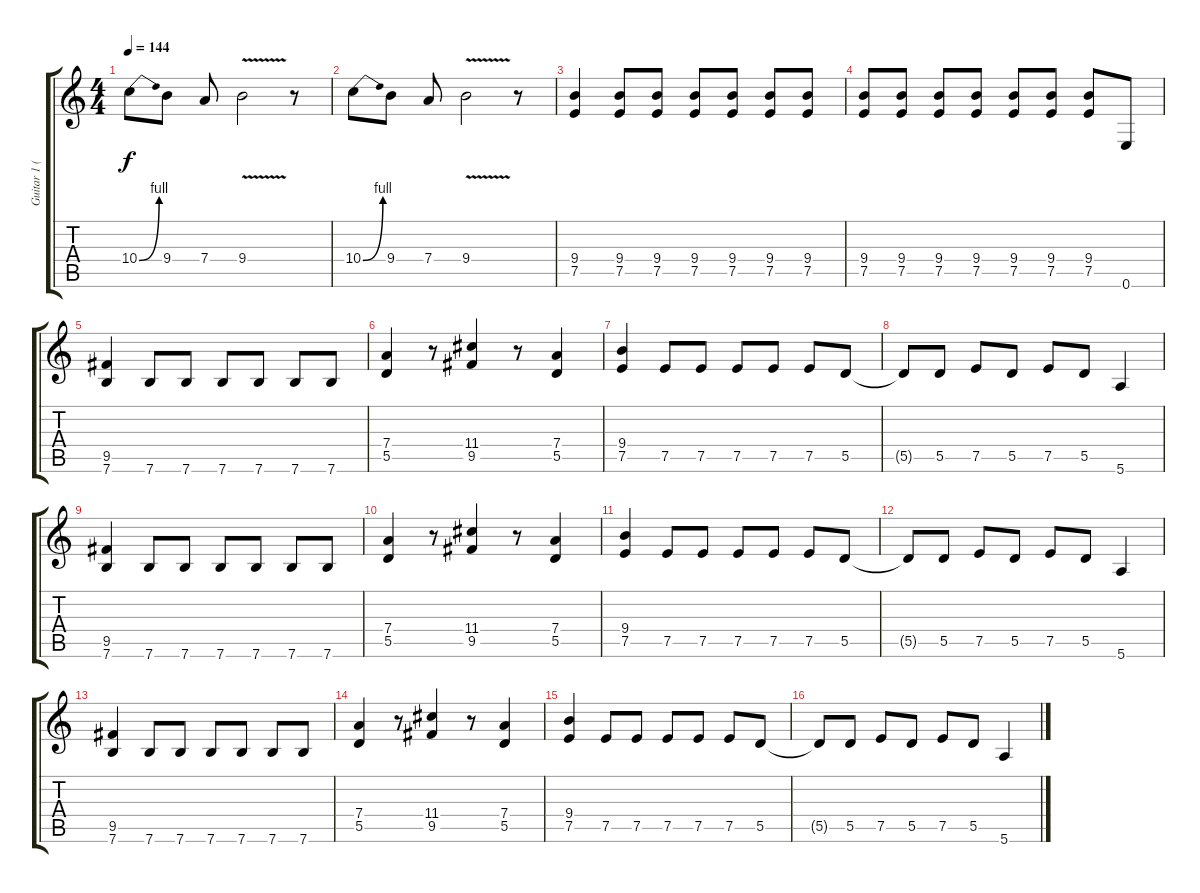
\track ("Guitar 1 (Saboter)" "Guitar 1 (") {instrument overdrivenguitar}
\staff {score tabs}
\tuning (E4 B3 G3 D3 A2 E2) {hide}
\ts (4 4)
\tempo 144
\clef g2
\ks c
10.4{be (bend 0 0 60 4)}.8{dy f} 9.4.8 7.4.8 9.4{v}.2 r.8 |
10.4{be (bend 0 0 60 4)}.8 9.4.8 7.4.8 9.4{v}.2 r.8 |
(9.4 7.5).4 (9.4 7.5).8 (9.4 7.5).8 (9.4 7.5).8 (9.4 7.5).8 (9.4 7.5).8 (9.4 7.5).8 |
(9.4 7.5).8 (9.4 7.5).8 (9.4 7.5).8 (9.4 7.5).8 (9.4 7.5).8 (9.4 7.5).8 (9.4 7.5).8 0.6.8 |
(9.5 7.6).4 7.6.8 7.6.8 7.6.8 7.6.8 7.6.8 7.6.8 |
(7.4 5.5).4 r.8 (11.4 9.5).4 r.8 (7.4 5.5).4 |
(9.4 7.5).4 7.5.8 7.5.8 7.5.8 7.5.8 7.5.8 5.5.8 |
5.5{t}.8 5.5.8 7.5.8 5.5.8 7.5.8 5.5.8 5.6.4 |
(9.5 7.6).4 7.6.8 7.6.8 7.6.8 7.6.8 7.6.8 7.6.8 |
(7.4 5.5).4 r.8 (11.4 9.5).4 r.8 (7.4 5.5).4 |
(9.4 7.5).4 7.5.8 7.5.8 7.5.8 7.5.8 7.5.8 5.5.8 |
5.5{t}.8 5.5.8 7.5.8 5.5.8 7.5.8 5.5.8 5.6.4 |
(9.5 7.6).4 7.6.8 7.6.8 7.6.8 7.6.8 7.6.8 7.6.8 |
(7.4 5.5).4 r.8 (11.4 9.5).4 r.8 (7.4 5.5).4 |
(9.4 7.5).4 7.5.8 7.5.8 7.5.8 7.5.8 7.5.8 5.5.8 |
5.5{t}.8 5.5.8 7.5.8 5.5.8 7.5.8 5.5.8 5.6.4
